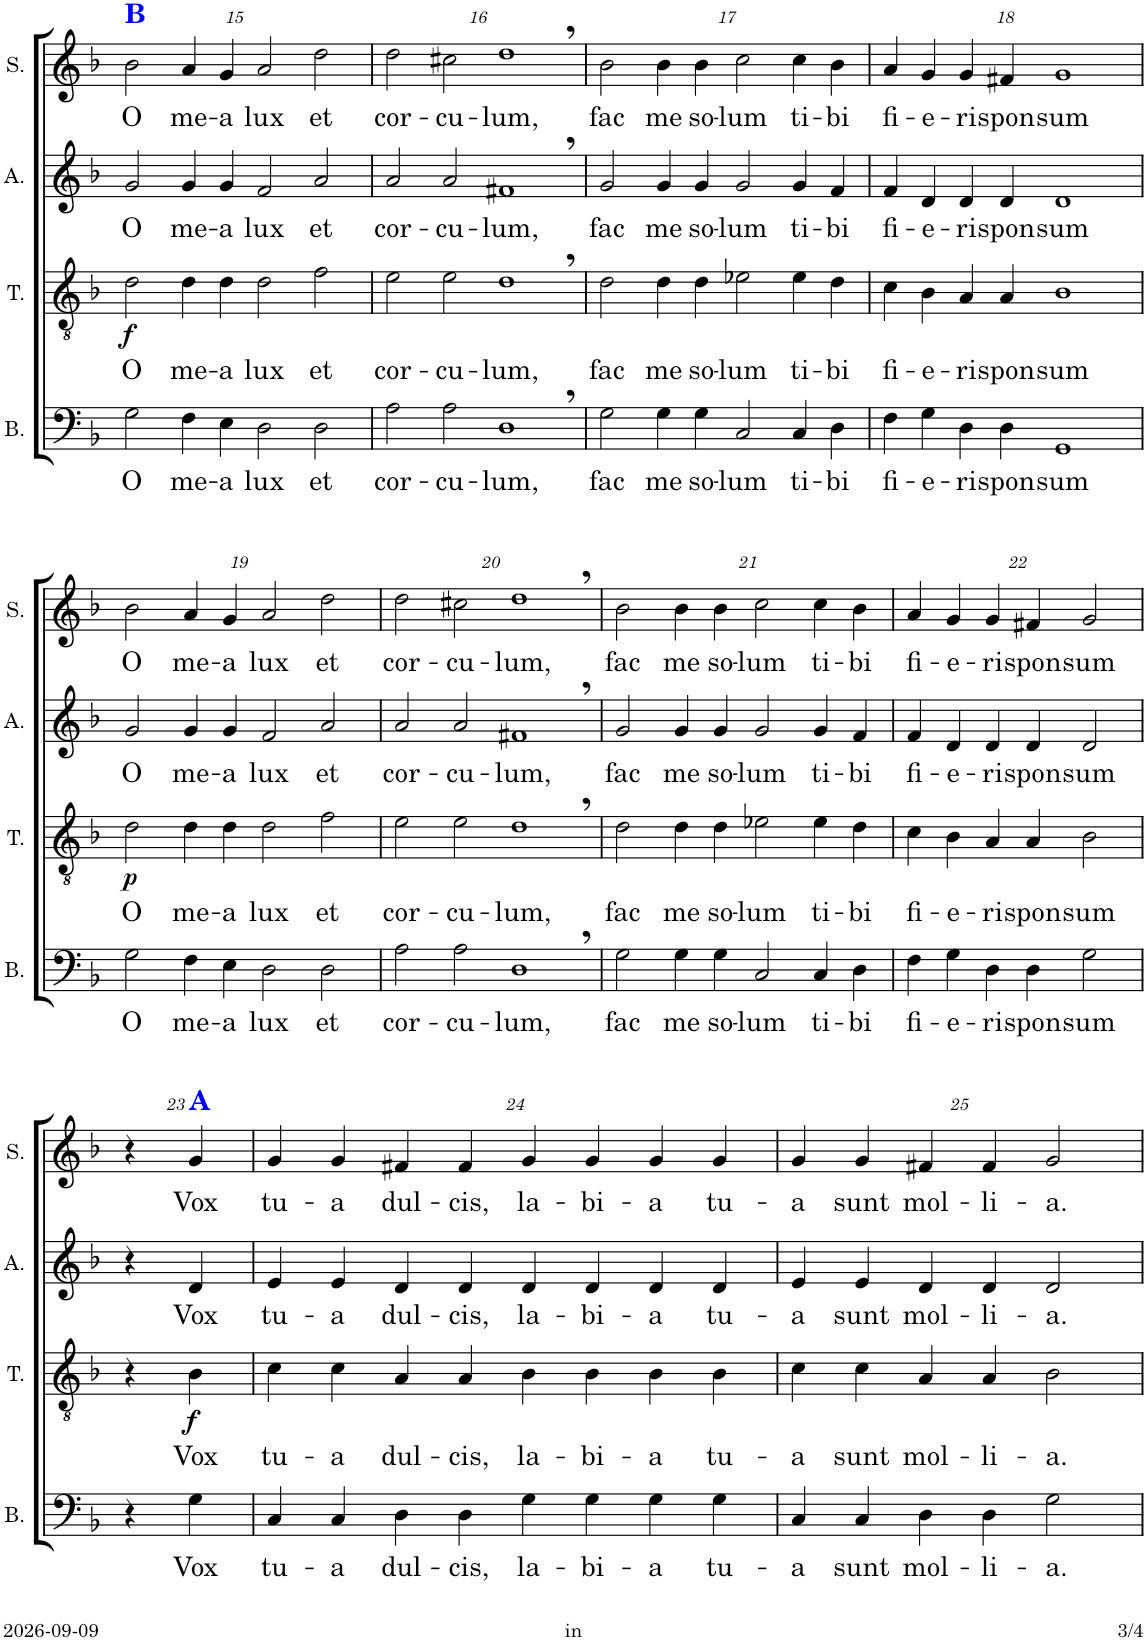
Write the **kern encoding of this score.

**kern	**text	**kern	**text	**dynam	**kern	**text	**kern	**text
*part4	*part4	*part3	*part3	*part3	*part2	*part2	*part1	*part1
*staff4	*staff4	*staff3	*staff3	*staff3	*staff2	*staff2	*staff1	*staff1
*I"B.	*	*I"T.	*	*	*I"A.	*	*I"S.	*
*I'B.	*	*I'T.	*	*	*I'A.	*	*I'S.	*
!!LO:PB:g=z
*clefF4	*	*clefGv2	*	*	*clefG2	*	*clefG2	*
*k[b-]	*	*k[b-]	*	*	*k[b-]	*	*k[b-]	*
*M8/4	*	*M8/4	*	*	*M8/4	*	*M8/4	*
=15	=15	=15	=15	=15	=15	=15	=15	=15
!	!	!	!	!	!	!	!LO:TX:a:B:color=#0000FF:t=B	!
!	!LO:LY:b	!	!LO:LY:b	!LO:DY:b	!	!LO:LY:b	!	!LO:LY:b
2G\	O	2d\	O	f	2g/	O	2b-\	O
!	!LO:LY:b	!	!LO:LY:b	!	!	!LO:LY:b	!	!LO:LY:b
4F\	me-	4d\	me-	.	4g/	me-	4a/	me-
!	!LO:LY:b	!	!LO:LY:b	!	!	!LO:LY:b	!	!LO:LY:b
4E\	-a	4d\	-a	.	4g/	-a	4g/	-a
!	!LO:LY:b	!	!LO:LY:b	!	!	!LO:LY:b	!	!LO:LY:b
2D\	lux	2d\	lux	.	2f/	lux	2a/	lux
!	!LO:LY:b	!	!LO:LY:b	!	!	!LO:LY:b	!	!LO:LY:b
2D\	et	2f\	et	.	2a/	et	2dd\	et
=16	=16	=16	=16	=16	=16	=16	=16	=16
!	!LO:LY:b	!	!LO:LY:b	!	!	!LO:LY:b	!	!LO:LY:b
2A\	cor-	2e\	cor-	.	2a/	cor-	2dd\	cor-
!	!LO:LY:b	!	!LO:LY:b	!	!	!LO:LY:b	!	!LO:LY:b
2A\	-cu-	2e\	-cu-	.	2a/	-cu-	2cc#X\	-cu-
!	!LO:LY:b	!	!LO:LY:b	!	!	!LO:LY:b	!	!LO:LY:b
1D,	-lum,	1d,	-lum,	.	1f#X,	-lum,	1dd,	-lum,
=17	=17	=17	=17	=17	=17	=17	=17	=17
!	!LO:LY:b	!	!LO:LY:b	!	!	!LO:LY:b	!	!LO:LY:b
2G\	fac	2d\	fac	.	2g/	fac	2b-\	fac
!	!LO:LY:b	!	!LO:LY:b	!	!	!LO:LY:b	!	!LO:LY:b
4G\	me	4d\	me	.	4g/	me	4b-\	me
!	!LO:LY:b	!	!LO:LY:b	!	!	!LO:LY:b	!	!LO:LY:b
4G\	so-	4d\	so-	.	4g/	so-	4b-\	so-
!	!LO:LY:b	!	!LO:LY:b	!	!	!LO:LY:b	!	!LO:LY:b
2C/	-lum	2e-X\	-lum	.	2g/	-lum	2cc\	-lum
!	!LO:LY:b	!	!LO:LY:b	!	!	!LO:LY:b	!	!LO:LY:b
4C/	ti-	4e-\	ti-	.	4g/	ti-	4cc\	ti-
!	!LO:LY:b	!	!LO:LY:b	!	!	!LO:LY:b	!	!LO:LY:b
4D\	-bi	4d\	-bi	.	4f/	-bi	4b-\	-bi
=18	=18	=18	=18	=18	=18	=18	=18	=18
!	!LO:LY:b	!	!LO:LY:b	!	!	!LO:LY:b	!	!LO:LY:b
4F\	fi-	4c\	fi-	.	4f/	fi-	4a/	fi-
!	!LO:LY:b	!	!LO:LY:b	!	!	!LO:LY:b	!	!LO:LY:b
4G\	-e-	4B-\	-e-	.	4d/	-e-	4g/	-e-
!	!LO:LY:b	!	!LO:LY:b	!	!	!LO:LY:b	!	!LO:LY:b
4D\	-ri	4A/	-ri	.	4d/	-ri	4g/	-ri
!	!LO:LY:b	!	!LO:LY:b	!	!	!LO:LY:b	!	!LO:LY:b
4D\	spon	4A/	spon	.	4d/	spon	4f#X/	spon
!	!LO:LY:b	!	!LO:LY:b	!	!	!LO:LY:b	!	!LO:LY:b
1GG	sum	1B-	sum	.	1d	sum	1g	sum
!!LO:LB:g=z
=19	=19	=19	=19	=19	=19	=19	=19	=19
!	!LO:LY:b	!	!LO:LY:b	!LO:DY:b	!	!LO:LY:b	!	!LO:LY:b
2G\	O	2d\	O	p	2g/	O	2b-\	O
!	!LO:LY:b	!	!LO:LY:b	!	!	!LO:LY:b	!	!LO:LY:b
4F\	me-	4d\	me-	.	4g/	me-	4a/	me-
!	!LO:LY:b	!	!LO:LY:b	!	!	!LO:LY:b	!	!LO:LY:b
4E\	-a	4d\	-a	.	4g/	-a	4g/	-a
!	!LO:LY:b	!	!LO:LY:b	!	!	!LO:LY:b	!	!LO:LY:b
2D\	lux	2d\	lux	.	2f/	lux	2a/	lux
!	!LO:LY:b	!	!LO:LY:b	!	!	!LO:LY:b	!	!LO:LY:b
2D\	et	2f\	et	.	2a/	et	2dd\	et
=20	=20	=20	=20	=20	=20	=20	=20	=20
!	!LO:LY:b	!	!LO:LY:b	!	!	!LO:LY:b	!	!LO:LY:b
2A\	cor-	2e\	cor-	.	2a/	cor-	2dd\	cor-
!	!LO:LY:b	!	!LO:LY:b	!	!	!LO:LY:b	!	!LO:LY:b
2A\	-cu-	2e\	-cu-	.	2a/	-cu-	2cc#X\	-cu-
!	!LO:LY:b	!	!LO:LY:b	!	!	!LO:LY:b	!	!LO:LY:b
1D,	-lum,	1d,	-lum,	.	1f#X,	-lum,	1dd,	-lum,
=21	=21	=21	=21	=21	=21	=21	=21	=21
!	!LO:LY:b	!	!LO:LY:b	!	!	!LO:LY:b	!	!LO:LY:b
2G\	fac	2d\	fac	.	2g/	fac	2b-\	fac
!	!LO:LY:b	!	!LO:LY:b	!	!	!LO:LY:b	!	!LO:LY:b
4G\	me	4d\	me	.	4g/	me	4b-\	me
!	!LO:LY:b	!	!LO:LY:b	!	!	!LO:LY:b	!	!LO:LY:b
4G\	so-	4d\	so-	.	4g/	so-	4b-\	so-
!	!LO:LY:b	!	!LO:LY:b	!	!	!LO:LY:b	!	!LO:LY:b
2C/	-lum	2e-X\	-lum	.	2g/	-lum	2cc\	-lum
!	!LO:LY:b	!	!LO:LY:b	!	!	!LO:LY:b	!	!LO:LY:b
4C/	ti-	4e-\	ti-	.	4g/	ti-	4cc\	ti-
!	!LO:LY:b	!	!LO:LY:b	!	!	!LO:LY:b	!	!LO:LY:b
4D\	-bi	4d\	-bi	.	4f/	-bi	4b-\	-bi
=22	=22	=22	=22	=22	=22	=22	=22	=22
!	!LO:LY:b	!	!LO:LY:b	!	!	!LO:LY:b	!	!LO:LY:b
4F\	fi-	4c\	fi-	.	4f/	fi-	4a/	fi-
!	!LO:LY:b	!	!LO:LY:b	!	!	!LO:LY:b	!	!LO:LY:b
4G\	-e-	4B-\	-e-	.	4d/	-e-	4g/	-e-
!	!LO:LY:b	!	!LO:LY:b	!	!	!LO:LY:b	!	!LO:LY:b
4D\	-ri	4A/	-ri	.	4d/	-ri	4g/	-ri
!	!LO:LY:b	!	!LO:LY:b	!	!	!LO:LY:b	!	!LO:LY:b
4D\	spon	4A/	spon	.	4d/	spon	4f#X/	spon
!	!LO:LY:b	!	!LO:LY:b	!	!	!LO:LY:b	!	!LO:LY:b
2G\	sum	2B-\	sum	.	2d/	sum	2g/	sum
!!LO:LB:g=z
=23	=23	=23	=23	=23	=23	=23	=23	=23
4r	.	4r	.	.	4r	.	4r	.
!	!	!	!	!	!	!	!LO:TX:a:B:color=#0000FF:t=A	!
!	!LO:LY:b	!	!LO:LY:b	!LO:DY:b	!	!LO:LY:b	!	!LO:LY:b
4G\	Vox	4B-\	Vox	f	4d/	Vox	4g/	Vox
=24	=24	=24	=24	=24	=24	=24	=24	=24
!	!LO:LY:b	!	!LO:LY:b	!	!	!LO:LY:b	!	!LO:LY:b
4C/	tu-	4c\	tu-	.	4e/	tu-	4g/	tu-
!	!LO:LY:b	!	!LO:LY:b	!	!	!LO:LY:b	!	!LO:LY:b
4C/	-a	4c\	-a	.	4e/	-a	4g/	-a
!	!LO:LY:b	!	!LO:LY:b	!	!	!LO:LY:b	!	!LO:LY:b
4D\	dul-	4A/	dul-	.	4d/	dul-	4f#X/	dul-
!	!LO:LY:b	!	!LO:LY:b	!	!	!LO:LY:b	!	!LO:LY:b
4D\	-cis,	4A/	-cis,	.	4d/	-cis,	4f#/	-cis,
!	!LO:LY:b	!	!LO:LY:b	!	!	!LO:LY:b	!	!LO:LY:b
4G\	la-	4B-\	la-	.	4d/	la-	4g/	la-
!	!LO:LY:b	!	!LO:LY:b	!	!	!LO:LY:b	!	!LO:LY:b
4G\	-bi-	4B-\	-bi-	.	4d/	-bi-	4g/	-bi-
!	!LO:LY:b	!	!LO:LY:b	!	!	!LO:LY:b	!	!LO:LY:b
4G\	-a	4B-\	-a	.	4d/	-a	4g/	-a
!	!LO:LY:b	!	!LO:LY:b	!	!	!LO:LY:b	!	!LO:LY:b
4G\	tu-	4B-\	tu-	.	4d/	tu-	4g/	tu-
=25	=25	=25	=25	=25	=25	=25	=25	=25
!	!LO:LY:b	!	!LO:LY:b	!	!	!LO:LY:b	!	!LO:LY:b
4C/	-a	4c\	-a	.	4e/	-a	4g/	-a
!	!LO:LY:b	!	!LO:LY:b	!	!	!LO:LY:b	!	!LO:LY:b
4C/	sunt	4c\	sunt	.	4e/	sunt	4g/	sunt
!	!LO:LY:b	!	!LO:LY:b	!	!	!LO:LY:b	!	!LO:LY:b
4D\	mol-	4A/	mol-	.	4d/	mol-	4f#X/	mol-
!	!LO:LY:b	!	!LO:LY:b	!	!	!LO:LY:b	!	!LO:LY:b
4D\	-li-	4A/	-li-	.	4d/	-li-	4f#/	-li-
!	!LO:LY:b	!	!LO:LY:b	!	!	!LO:LY:b	!	!LO:LY:b
2G\	-a.	2B-\	-a.	.	2d/	-a.	2g/	-a.
=	=	=	=	=	=	=	=	=
*-	*-	*-	*-	*-	*-	*-	*-	*-
